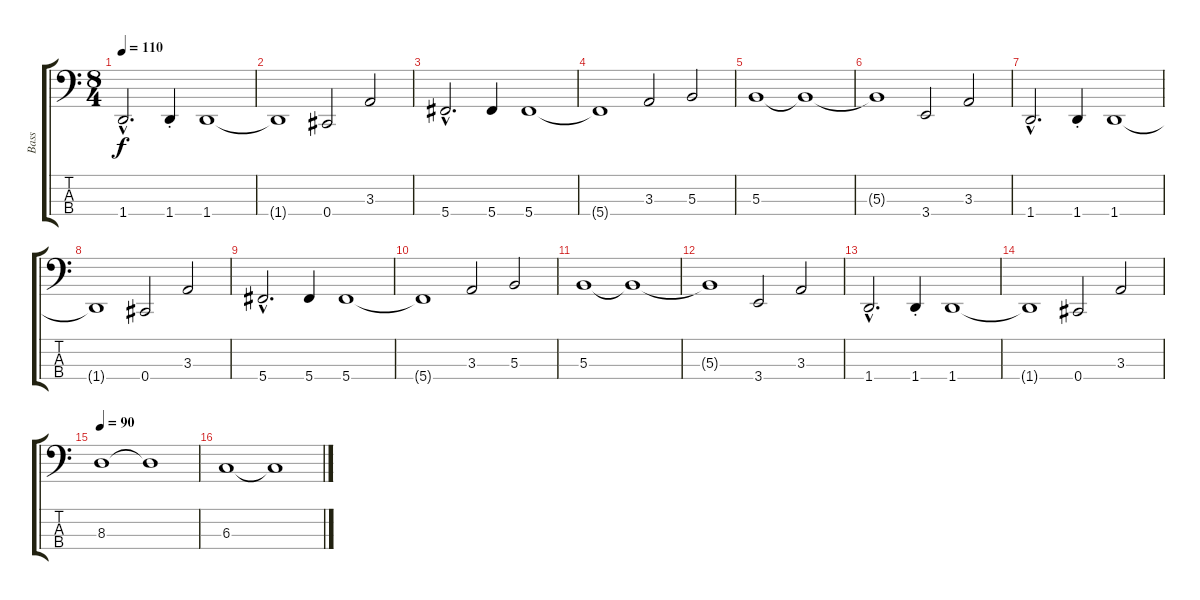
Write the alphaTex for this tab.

\track ("Bass" "Bass") {instrument electricbasspick}
\staff {score tabs}
\tuning (E2 B1 Gb1 Db1) {hide}
\ts (8 4)
\tempo 110
\clef f4
\ks c
1.4{hac}.2{d dy f} 1.4{st}.4 1.4.1 |
1.4{t}.1 0.4.2 3.3.2 |
5.4{hac}.2{d} 5.4.4 5.4.1 |
5.4{t}.1 3.3.2 5.3.2 |
5.3.1 5.3{t}.1 |
5.3{t}.1 3.4.2 3.3.2 |
1.4{hac}.2{d} 1.4{st}.4 1.4.1 |
1.4{t}.1 0.4.2 3.3.2 |
5.4{hac}.2{d} 5.4.4 5.4.1 |
5.4{t}.1 3.3.2 5.3.2 |
5.3.1 5.3{t}.1 |
5.3{t}.1 3.4.2 3.3.2 |
1.4{hac}.2{d} 1.4{st}.4 1.4.1 |
1.4{t}.1 0.4.2 3.3.2 |
\tempo 90
8.3.1 8.3{t}.1 |
6.3.1 6.3{t}.1
